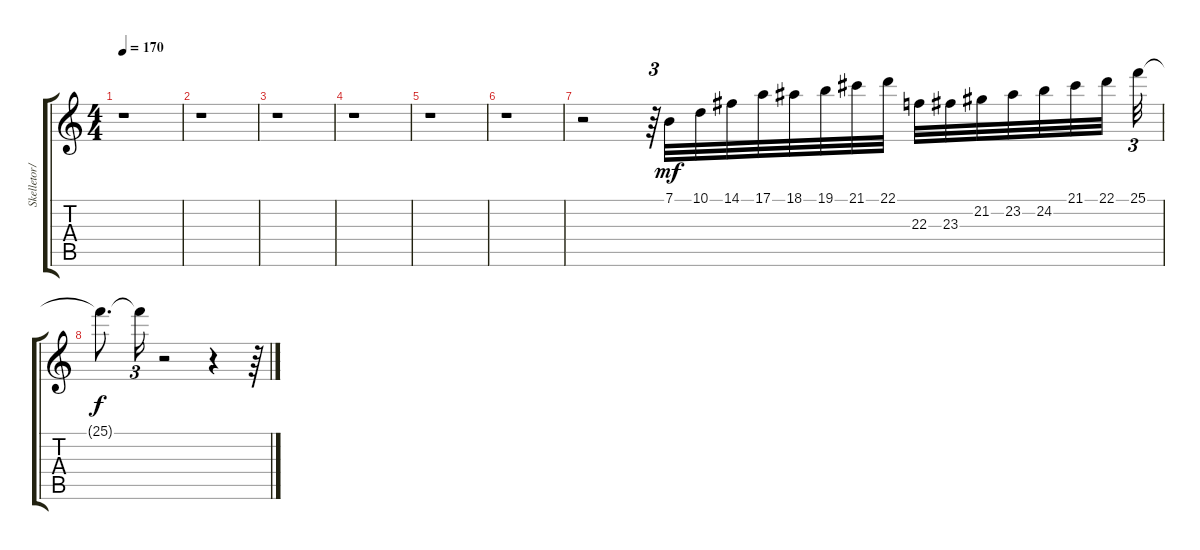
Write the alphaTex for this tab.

\track ("Skelletor/Odarrnoc" "Skelletor/") {instrument orchestralharp}
\staff {score tabs}
\tuning (E4 B3 G3 D3 A2 E2) {hide}
\ts (4 4)
\tempo 170
\clef g2
\ks c
r.1{dy f} |
r.1 |
r.1 |
r.1 |
r.1 |
r.1 |
r.2 r.64{tu (3 2)} 7.1.32{dy mf} 10.1.32 14.1.32 17.1.32 18.1.32 19.1.32 21.1.32 22.1.32 22.3.32 23.3.32 21.2.32 23.2.32 24.2.32 21.1.32 22.1.32{beam splitsecondary} 25.1.32{tu (3 2)} |
25.1{t}.8{d dy f} 25.1{t}.16{tu (3 2)} r.2 r.4 r.64
